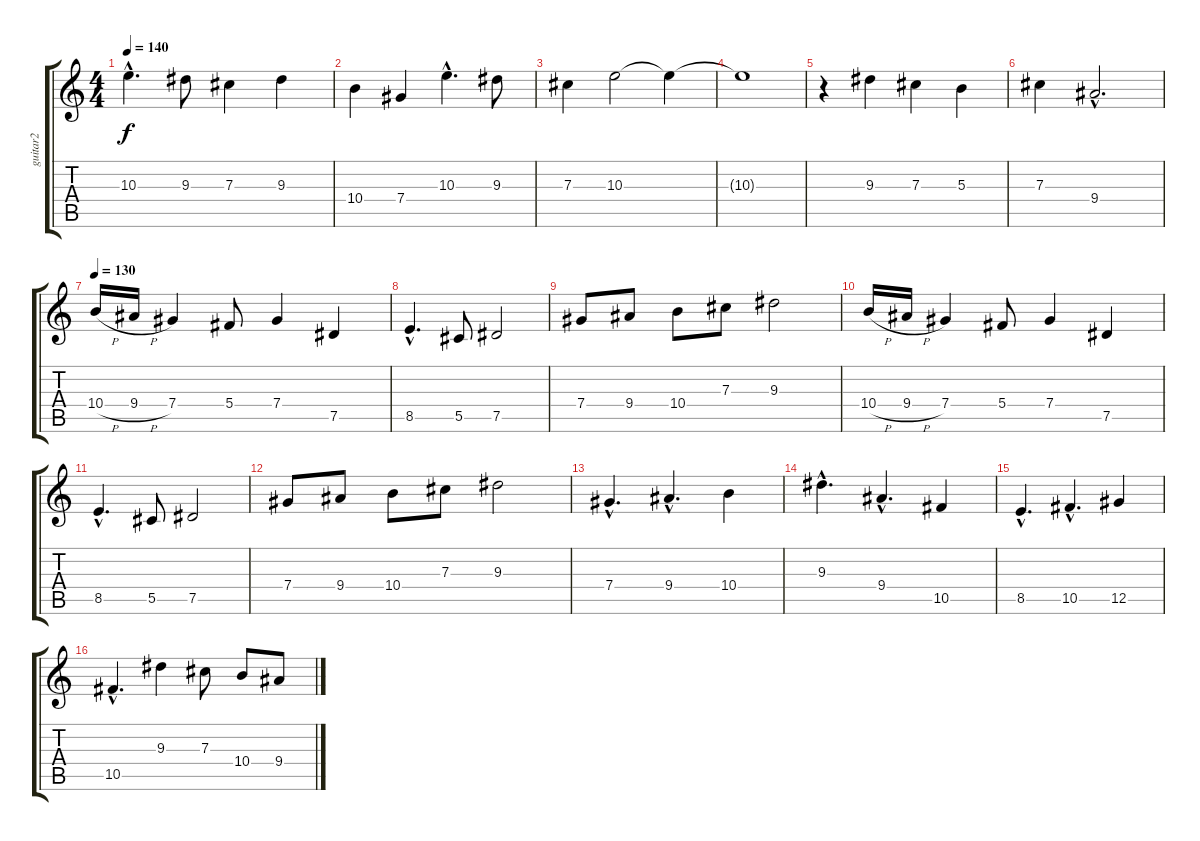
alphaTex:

\track ("guitar2" "guitar2") {instrument acousticguitarnylon}
\staff {score tabs}
\tuning (Eb4 Bb3 Gb3 Db3 Ab2 Eb2) {hide}
\ts (4 4)
\tempo 140
\clef g2
\ks c
10.3{hac}.4{d dy f} 9.3.8 7.3.4 9.3.4 |
10.4.4 7.4.4 10.3{hac}.4{d} 9.3.8 |
7.3.4 10.3.2 10.3{t}.4 |
10.3{t}.1 |
r.4 9.3.4 7.3.4 5.3.4 |
7.3.4 9.4{hac}.2{d} |
\tempo 130
10.4{h}.16 9.4{h}.16 7.4.4 5.4.8 7.4.4 7.5.4 |
8.5{hac}.4{d} 5.5.8 7.5.2 |
7.4.8 9.4.8 10.4.8 7.3.8 9.3.2 |
10.4{h}.16 9.4{h}.16 7.4.4 5.4.8 7.4.4 7.5.4 |
8.5{hac}.4{d} 5.5.8 7.5.2 |
7.4.8 9.4.8 10.4.8 7.3.8 9.3.2 |
7.4{hac}.4{d} 9.4{hac}.4{d} 10.4.4 |
9.3{hac}.4{d} 9.4{hac}.4{d} 10.5.4 |
8.5{hac}.4{d} 10.5{hac}.4{d} 12.5.4 |
10.5{hac}.4{d} 9.3.4 7.3.8 10.4.8 9.4.8
